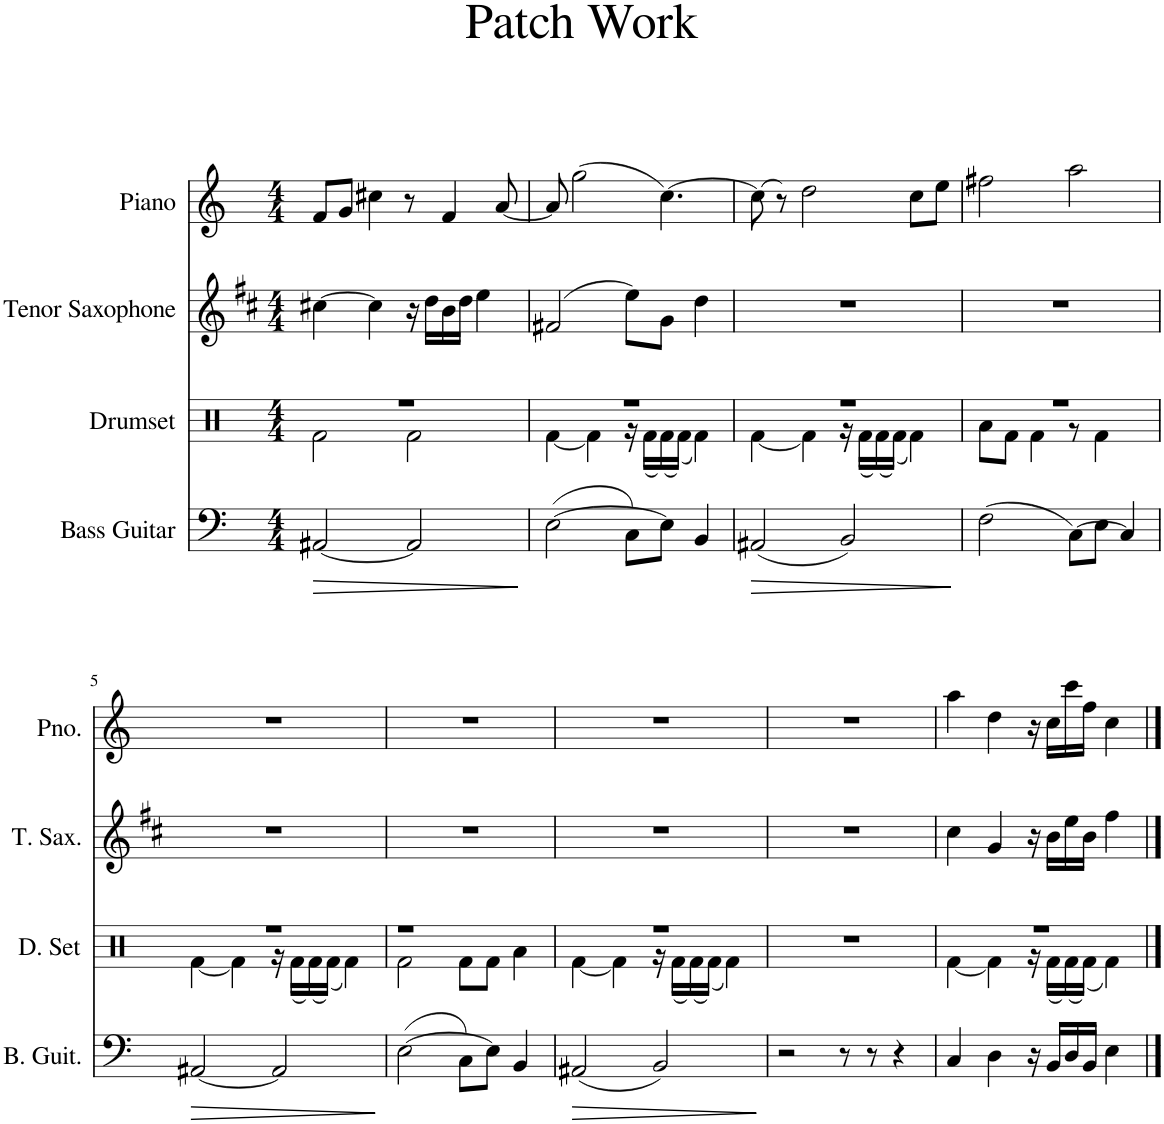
**kern	**dynam	**kern	**kern	**kern
*part4	*part4	*part3	*part2	*part1
*staff4	*staff4	*staff3	*staff2	*staff1
*I"Bass Guitar	*	*I"Drumset	*I"Tenor Saxophone	*I"Piano
*I'B. Guit.	*	*I'D. Set	*I'T. Sax.	*I'Pno.
*clefF4	*	*clefX	*clefG2	*clefG2
*Trd7c12	*	*	*Trd8c14	*
*k[]	*	*k[]	*k[f#c#]	*k[]
*M4/4	*	*M4/4	*M4/4	*M4/4
=1	=1	=1	=1	=1
!	!LO:HP:b	!	!	!
*	*	*^	*	*
[2AA#X/	>	1r	2Rf\	[4cc#X\	8f/L
.	.	.	.	.	8g/J
.	.	.	.	4cc#\]	4cc#X\
2AA#/]	.	.	2Rf\	16r	8r
.	.	.	.	16dd\LL	.
.	.	.	.	16b\	4f/
.	.	.	.	16dd\JJ	.
.	.	.	.	4ee\	.
.	.	.	.	.	[8a/
*	*	*v	*v	*	*
.	]	.	.	.
=2	=2	=2	=2	=2
*	*	*^	*	*
([2E\	.	1r	[4Rf\	(2f#X/	8a/]
.	.	.	.	.	(2gg\
.	.	.	4Rf\]	.	.
8C\L)	.	.	16r	8ee\L)	.
.	.	.	(16Rf\LL	.	.
8E\J]	.	.	(16Rf\)	8g\J	[4.cc\)
.	.	.	(16Rf\JJ)	.	.
4BB/	.	.	4Rf\)	4dd\	.
=3	=3	=3	=3	=3	=3
!	!LO:HP:b	!	!	!	!
(2AA#X/	>	1r	[4Rf\	1r	(8cc\]
.	.	.	.	.	8r)
.	.	.	4Rf\]	.	2dd\
2BB/)	.	.	16r	.	.
.	.	.	(16Rf\LL	.	.
.	.	.	(16Rf\)	.	.
.	.	.	(16Rf\JJ)	.	.
.	.	.	4Rf\)	.	8cc\L
.	.	.	.	.	8ee\J
*	*	*v	*v	*	*
.	]	.	.	.
=4	=4	=4	=4	=4
*	*	*^	*	*
(2F\	.	1r	8Ra\L	1r	2ff#X\
.	.	.	8Rf\J	.	.
.	.	.	4Rf\	.	.
[8C\L)	.	.	8r	.	2aa\
8E\J	.	.	4Rf\	.	.
4C/]	.	.	.	.	.
.	.	.	8ryy	.	.
!!LO:LB:g=z
=5	=5	=5	=5	=5	=5
!	!LO:HP:b	!	!	!	!
[2AA#X/	>	1r	[4Rf\	1r	1r
.	.	.	4Rf\]	.	.
2AA#/]	.	.	16r	.	.
.	.	.	(16Rf\LL	.	.
.	.	.	(16Rf\)	.	.
.	.	.	(16Rf\JJ)	.	.
.	.	.	4Rf\)	.	.
*	*	*v	*v	*	*
.	]	.	.	.
=6	=6	=6	=6	=6
*	*	*^	*	*
([2E\	.	1r	2Rf\	1r	1r
8C\L)	.	.	8Rf\L	.	.
8E\J]	.	.	8Rf\J	.	.
4BB/	.	.	4Ra\	.	.
=7	=7	=7	=7	=7	=7
!	!LO:HP:b	!	!	!	!
(2AA#X/	>	1r	[4Rf\	1r	1r
.	.	.	4Rf\]	.	.
2BB/)	.	.	16r	.	.
.	.	.	(16Rf\LL	.	.
.	.	.	(16Rf\)	.	.
.	.	.	(16Rf\JJ)	.	.
.	.	.	4Rf\)	.	.
*	*	*v	*v	*	*
.	]	.	.	.
=8	=8	=8	=8	=8
2r	.	1r	1r	1r
8r	.	.	.	.
8r	.	.	.	.
4r	.	.	.	.
=9	=9	=9	=9	=9
*	*	*^	*	*
4C/	.	1r	[4Rf\	4cc#\	4aa\
4D\	.	.	4Rf\]	4g/	4dd\
16r	.	.	16r	16r	16r
16BB/LL	.	.	(16Rf\LL	16b\LL	16cc\LL
16D/	.	.	(16Rf\)	16ee\	16ccc\
16BB/JJ	.	.	(16Rf\JJ)	16b\JJ	16ff\JJ
4E\	.	.	4Rf\)	4ff#\	4cc\
*	*	*v	*v	*	*
==	==	==	==	==
*-	*-	*-	*-	*-
